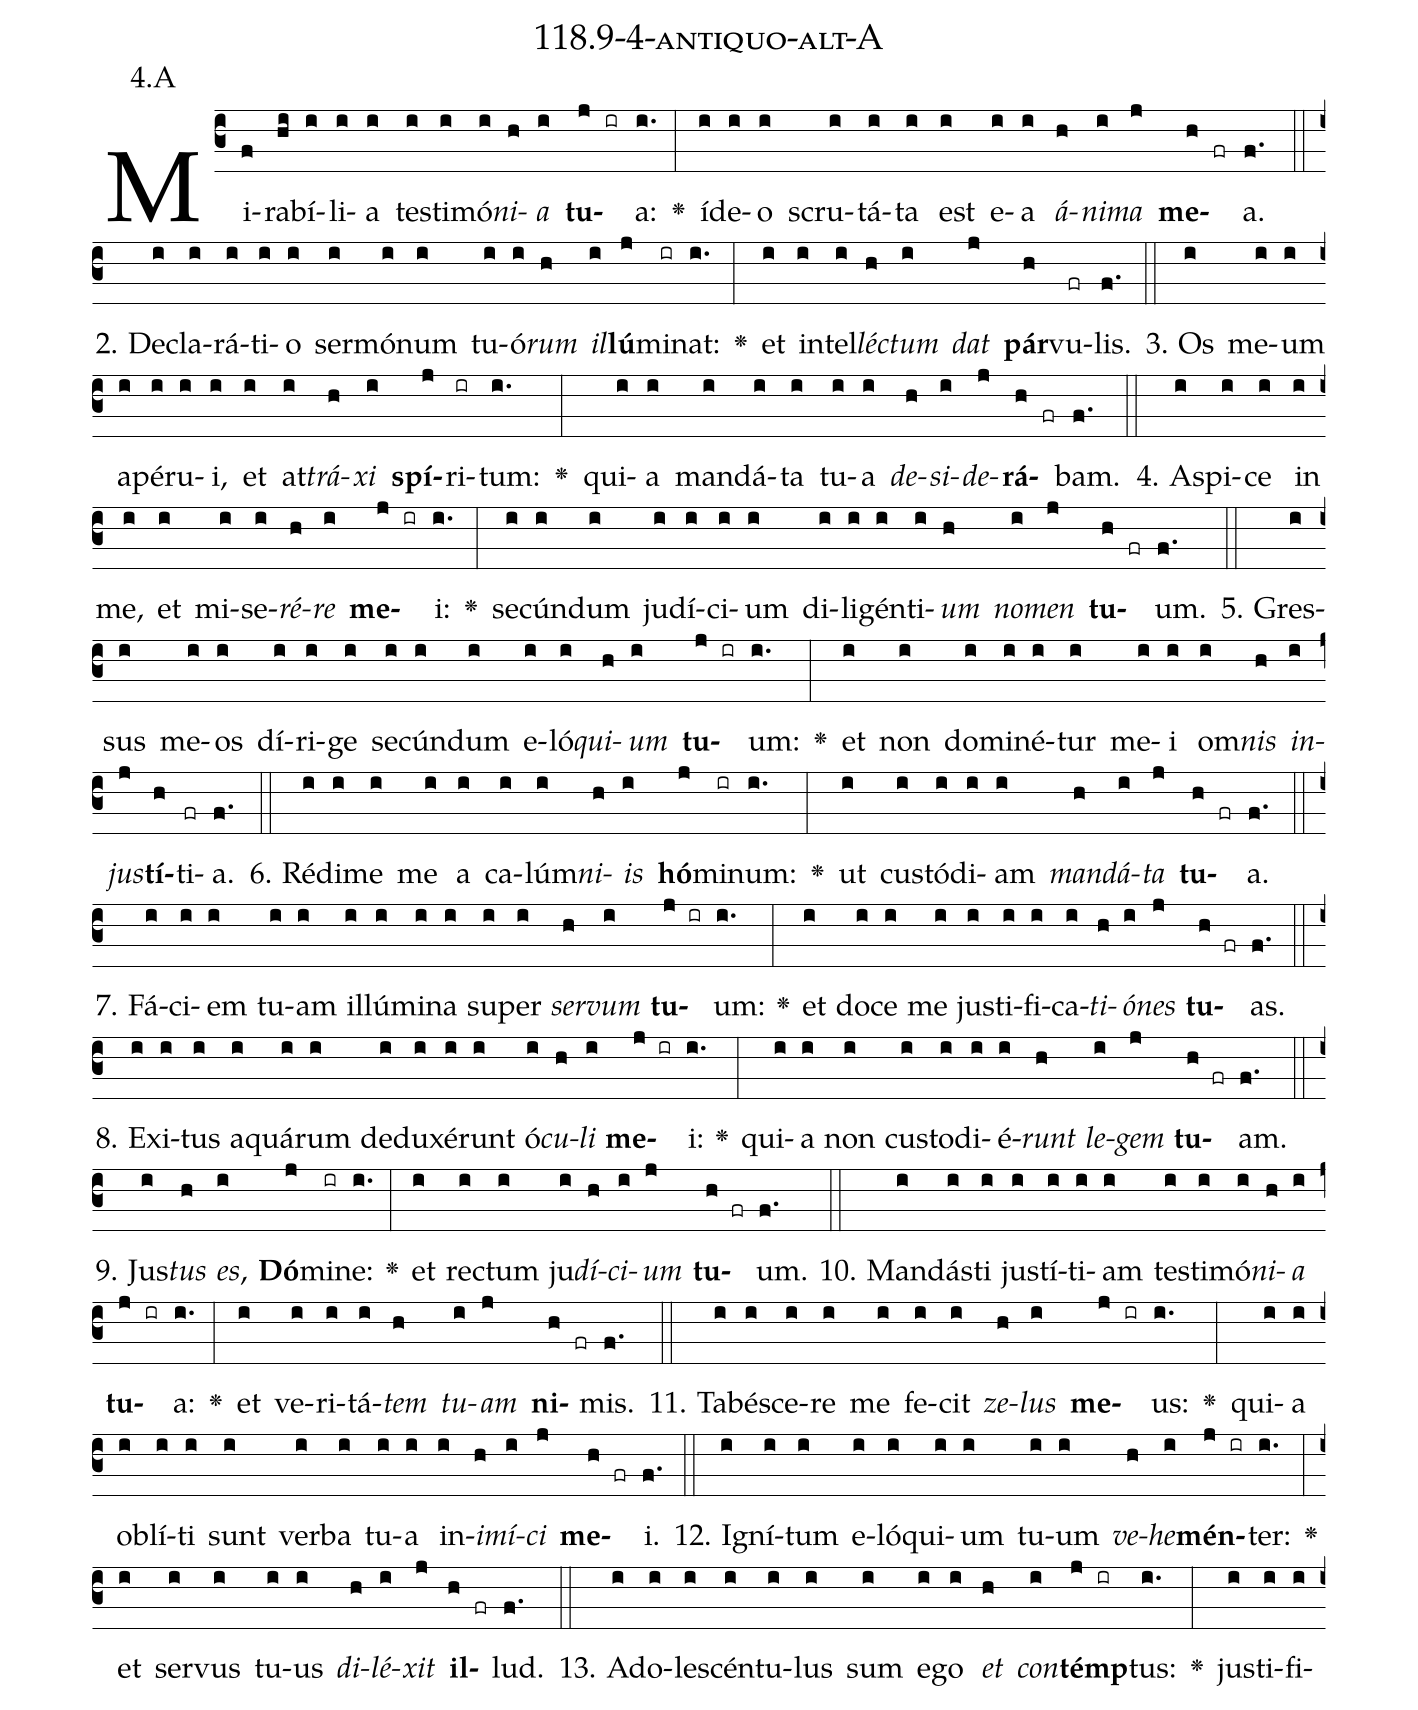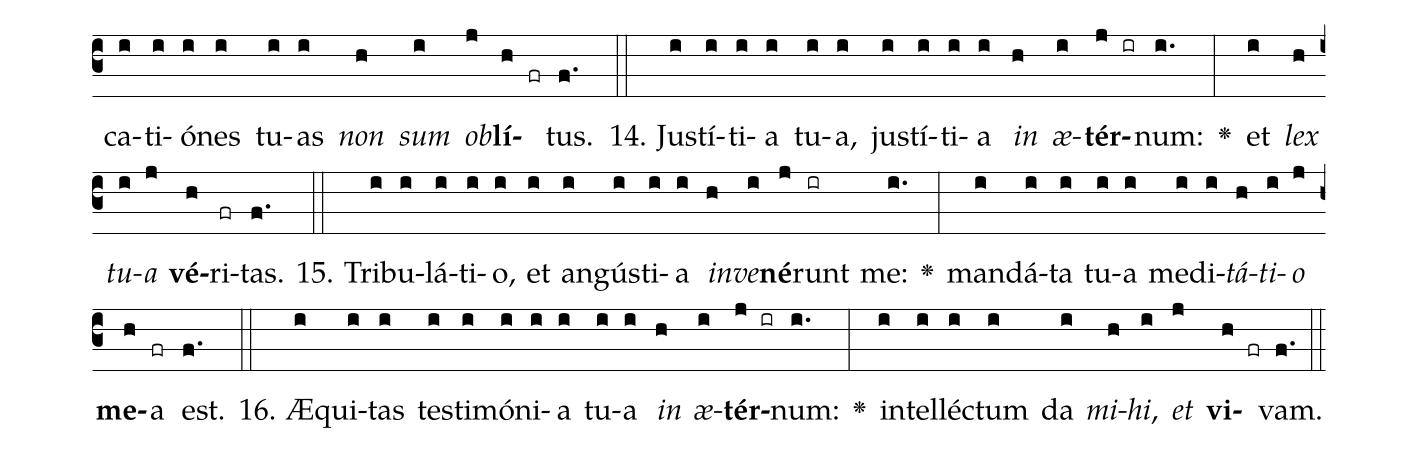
name: 118.9-4-antiquo-alt-A;
annotation: 4.A;
%%
(c3)Mi(f)ra(hi)bí(i)li(i)a(i) tes(i)ti(i)mó(i)<i>ni</i>(h)<i>a</i>(i) <b>tu</b>(j ir)a:(i.) <v>\greheightstar</v>(:) íd(i)e(i)o(i) scru(i)tá(i)ta(i) est(i) e(i)a(i) <i>á</i>(h)<i>ni</i>(i)<i>ma</i>(j) <b>me</b>(h fr)a.(f.) (::)
2. De(i)cla(i)rá(i)ti(i)o(i) ser(i)mó(i)num(i) tu(i)ó(i)<i>rum</i>(h) <i>il</i>(i)<b>lú</b>(j)mi(ir)nat:(i.) <v>\greheightstar</v>(:) et(i) in(i)tel(i)<i>léc</i>(h)<i>tum</i>(i) <i>dat</i>(j) <b>pár</b>(h)vu(fr)lis.(f.) (::)
3. Os(i) me(i)um(i) a(i)pé(i)ru(i)i,(i) et(i) at(i)<i>trá</i>(h)<i>xi</i>(i) <b>spí</b>(j)ri(ir)tum:(i.) <v>\greheightstar</v>(:) qui(i)a(i) man(i)dá(i)ta(i) tu(i)a(i) <i>de</i>(h)<i>si</i>(i)<i>de</i>(j)<b>rá</b>(h fr)bam.(f.) (::)
4. A(i)spi(i)ce(i) in(i) me,(i) et(i) mi(i)se(i)<i>ré</i>(h)<i>re</i>(i) <b>me</b>(j ir)i:(i.) <v>\greheightstar</v>(:) se(i)cún(i)dum(i) ju(i)dí(i)ci(i)um(i) di(i)li(i)gén(i)ti(i)<i>um</i>(h) <i>no</i>(i)<i>men</i>(j) <b>tu</b>(h fr)um.(f.) (::)
5. Gres(i)sus(i) me(i)os(i) dí(i)ri(i)ge(i) se(i)cún(i)dum(i) e(i)ló(i)<i>qui</i>(h)<i>um</i>(i) <b>tu</b>(j ir)um:(i.) <v>\greheightstar</v>(:) et(i) non(i) do(i)mi(i)né(i)tur(i) me(i)i(i) om(i)<i>nis</i>(h) <i>in</i>(i)<i>jus</i>(j)<b>tí</b>(h)ti(fr)a.(f.) (::)
6. Réd(i)i(i)me(i) me(i) a(i) ca(i)lúm(i)<i>ni</i>(h)<i>is</i>(i) <b>hó</b>(j)mi(ir)num:(i.) <v>\greheightstar</v>(:) ut(i) cus(i)tó(i)di(i)am(i) <i>man</i>(h)<i>dá</i>(i)<i>ta</i>(j) <b>tu</b>(h fr)a.(f.) (::)
7. Fá(i)ci(i)em(i) tu(i)am(i) il(i)lú(i)mi(i)na(i) su(i)per(i) <i>ser</i>(h)<i>vum</i>(i) <b>tu</b>(j ir)um:(i.) <v>\greheightstar</v>(:) et(i) do(i)ce(i) me(i) jus(i)ti(i)fi(i)ca(i)<i>ti</i>(h)<i>ó</i>(i)<i>nes</i>(j) <b>tu</b>(h fr)as.(f.) (::)
8. Ex(i)i(i)tus(i) a(i)quá(i)rum(i) de(i)du(i)xé(i)runt(i) ó(i)<i>cu</i>(h)<i>li</i>(i) <b>me</b>(j ir)i:(i.) <v>\greheightstar</v>(:) qui(i)a(i) non(i) cus(i)to(i)di(i)é(i)<i>runt</i>(h) <i>le</i>(i)<i>gem</i>(j) <b>tu</b>(h fr)am.(f.) (::)
9. Jus(i)<i>tus</i>(h) <i>es</i>,(i) <b>Dó</b>(j)mi(ir)ne:(i.) <v>\greheightstar</v>(:) et(i) rec(i)tum(i) ju(i)<i>dí</i>(h)<i>ci</i>(i)<i>um</i>(j) <b>tu</b>(h fr)um.(f.) (::)
10. Man(i)dás(i)ti(i) jus(i)tí(i)ti(i)am(i) tes(i)ti(i)mó(i)<i>ni</i>(h)<i>a</i>(i) <b>tu</b>(j ir)a:(i.) <v>\greheightstar</v>(:) et(i) ve(i)ri(i)tá(i)<i>tem</i>(h) <i>tu</i>(i)<i>am</i>(j) <b>ni</b>(h fr)mis.(f.) (::)
11. Ta(i)bé(i)sce(i)re(i) me(i) fe(i)cit(i) <i>ze</i>(h)<i>lus</i>(i) <b>me</b>(j ir)us:(i.) <v>\greheightstar</v>(:) qui(i)a(i) ob(i)lí(i)ti(i) sunt(i) ver(i)ba(i) tu(i)a(i) in(i)<i>i</i>(h)<i>mí</i>(i)<i>ci</i>(j) <b>me</b>(h fr)i.(f.) (::)
12. I(i)gní(i)tum(i) e(i)ló(i)qui(i)um(i) tu(i)um(i) <i>ve</i>(h)<i>he</i>(i)<b>mén</b>(j ir)ter:(i.) <v>\greheightstar</v>(:) et(i) ser(i)vus(i) tu(i)us(i) <i>di</i>(h)<i>lé</i>(i)<i>xit</i>(j) <b>il</b>(h fr)lud.(f.) (::)
13. Ad(i)o(i)le(i)scén(i)tu(i)lus(i) sum(i) e(i)go(i) <i>et</i>(h) <i>con</i>(i)<b>témp</b>(j ir)tus:(i.) <v>\greheightstar</v>(:) jus(i)ti(i)fi(i)ca(i)ti(i)ó(i)nes(i) tu(i)as(i) <i>non</i>(h) <i>sum</i>(i) <i>ob</i>(j)<b>lí</b>(h fr)tus.(f.) (::)
14. Jus(i)tí(i)ti(i)a(i) tu(i)a,(i) jus(i)tí(i)ti(i)a(i) <i>in</i>(h) <i>æ</i>(i)<b>tér</b>(j ir)num:(i.) <v>\greheightstar</v>(:) et(i) <i>lex</i>(h) <i>tu</i>(i)<i>a</i>(j) <b>vé</b>(h)ri(fr)tas.(f.) (::)
15. Tri(i)bu(i)lá(i)ti(i)o,(i) et(i) an(i)gús(i)ti(i)a(i) <i>in</i>(h)<i>ve</i>(i)<b>né</b>(j)runt(ir) me:(i.) <v>\greheightstar</v>(:) man(i)dá(i)ta(i) tu(i)a(i) me(i)di(i)<i>tá</i>(h)<i>ti</i>(i)<i>o</i>(j) <b>me</b>(h)a(fr) est.(f.) (::)
16. Æ(i)qui(i)tas(i) tes(i)ti(i)mó(i)ni(i)a(i) tu(i)a(i) <i>in</i>(h) <i>æ</i>(i)<b>tér</b>(j ir)num:(i.) <v>\greheightstar</v>(:) in(i)tel(i)léc(i)tum(i) da(i) <i>mi</i>(h)<i>hi</i>,(i) <i>et</i>(j) <b>vi</b>(h fr)vam.(f.) (::)
